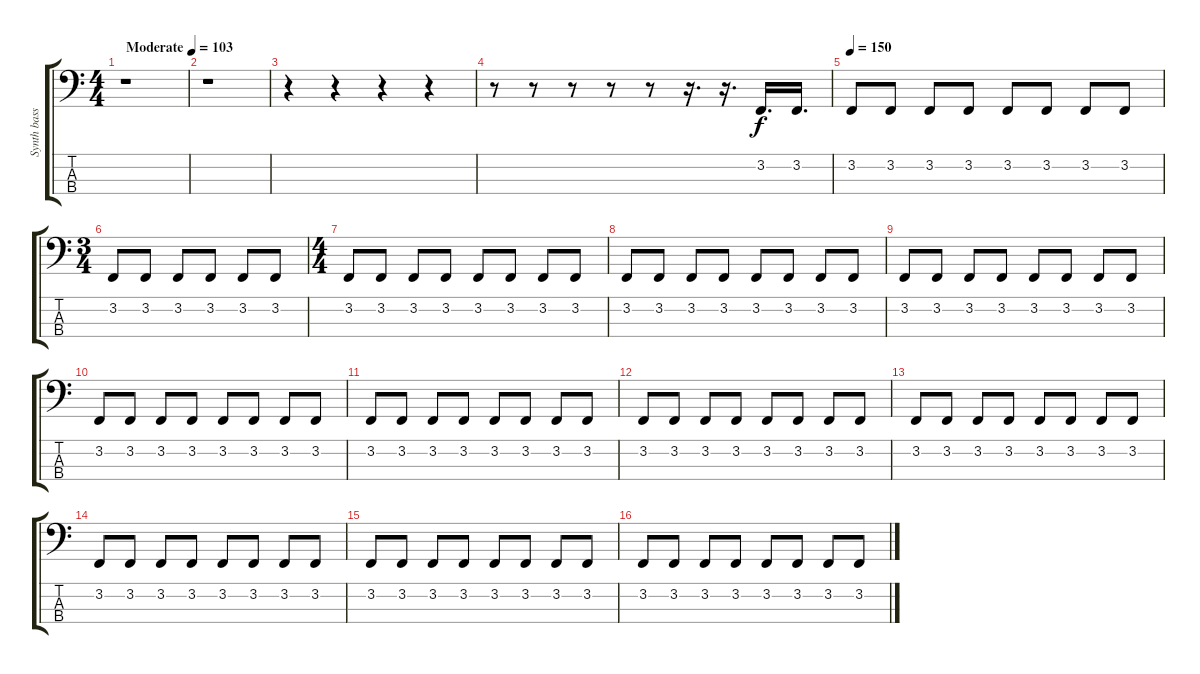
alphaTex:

\track ("Synth bass" "Synth bass") {instrument lead1square}
\staff {score tabs}
\tuning (G2 D2 A1 E1) {hide}
\ts (4 4)
\tempo (103 "Moderate")
\clef f4
\ks c
r.1{dy f instrument lead1square} |
r.1 |
r.4 r.4 r.4 r.4 |
r.8 r.8 r.8 r.8 r.8 r.16{d} r.16{d} 3.2.16{d} 3.2.16{d} |
\tempo 150
3.2.8 3.2.8 3.2.8 3.2.8 3.2.8 3.2.8 3.2.8 3.2.8 |
\ts (3 4)
3.2.8 3.2.8 3.2.8 3.2.8 3.2.8 3.2.8 |
\ts (4 4)
3.2.8 3.2.8 3.2.8 3.2.8 3.2.8 3.2.8 3.2.8 3.2.8 |
3.2.8 3.2.8 3.2.8 3.2.8 3.2.8 3.2.8 3.2.8 3.2.8 |
3.2.8 3.2.8 3.2.8 3.2.8 3.2.8 3.2.8 3.2.8 3.2.8 |
3.2.8 3.2.8 3.2.8 3.2.8 3.2.8 3.2.8 3.2.8 3.2.8 |
3.2.8 3.2.8 3.2.8 3.2.8 3.2.8 3.2.8 3.2.8 3.2.8 |
3.2.8 3.2.8 3.2.8 3.2.8 3.2.8 3.2.8 3.2.8 3.2.8 |
3.2.8 3.2.8 3.2.8 3.2.8 3.2.8 3.2.8 3.2.8 3.2.8 |
3.2.8 3.2.8 3.2.8 3.2.8 3.2.8 3.2.8 3.2.8 3.2.8 |
3.2.8 3.2.8 3.2.8 3.2.8 3.2.8 3.2.8 3.2.8 3.2.8 |
3.2.8 3.2.8 3.2.8 3.2.8 3.2.8 3.2.8 3.2.8 3.2.8
